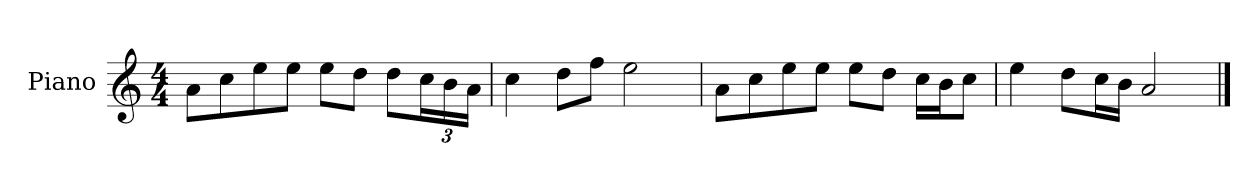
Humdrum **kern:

**kern
*part1
*staff1
*I"Piano
*I'P-no
*clefG2
*k[]
*M4/4
*MM90
=1
8a\L
8cc\
8ee\
8ee\J
8ee\L
8dd\J
8dd\L
*Xbrackettup
24cc\L
24b\
24a\JJ
=2
4cc\
8dd\L
8ff\J
2ee\
=3
8a\L
8cc\
8ee\
8ee\J
8ee\L
8dd\J
16cc\LL
16b\J
8cc\J
=4
4ee\
8dd\L
16cc\L
16b\JJ
2a/
==
*-
